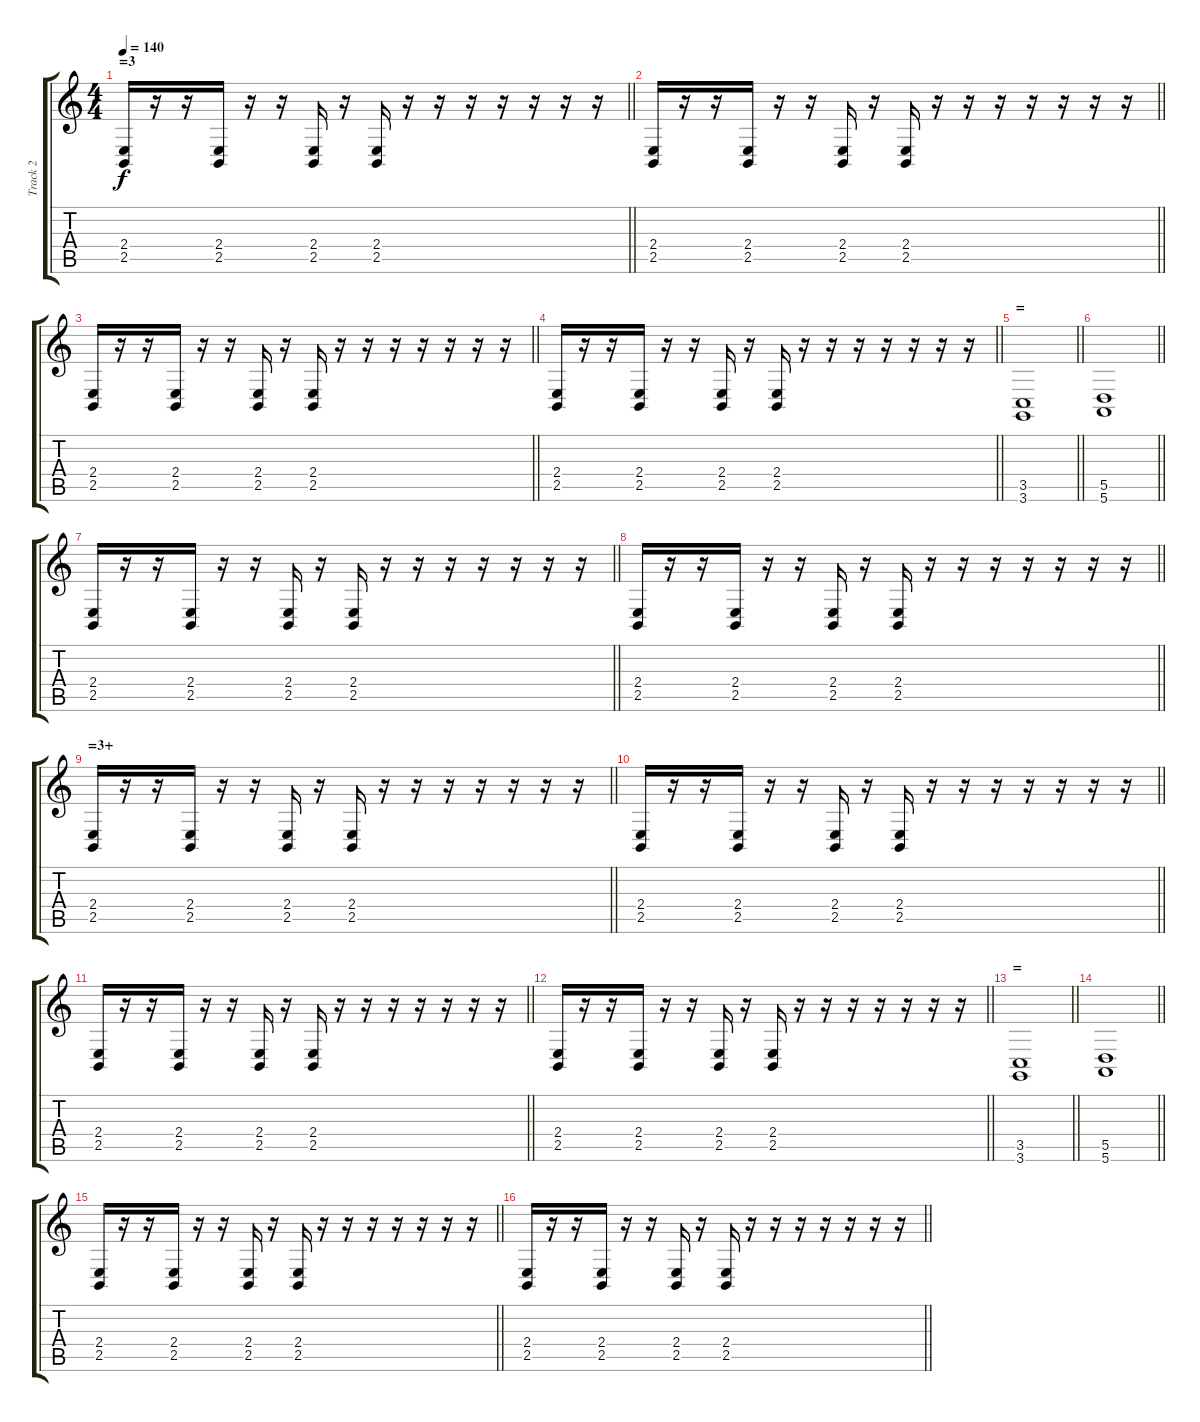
\track ("Track 2" "Track 2") {instrument lead2sawtooth}
\staff {score tabs}
\tuning (E4 B3 G3 D3 A2 E2) {hide}
\ts (4 4)
\section ("" "=3")
\tempo 140
\clef g2
\barLineRight lightlight
\ks c
(2.4 2.5).16{dy f} r.16 r.16 (2.4 2.5).16 r.16 r.16 (2.4 2.5).16 r.16 (2.4 2.5).16 r.16 r.16 r.16 r.16 r.16 r.16 r.16 |
\barLineRight lightlight
(2.4 2.5).16 r.16 r.16 (2.4 2.5).16 r.16 r.16 (2.4 2.5).16 r.16 (2.4 2.5).16 r.16 r.16 r.16 r.16 r.16 r.16 r.16 |
\barLineRight lightlight
(2.4 2.5).16 r.16 r.16 (2.4 2.5).16 r.16 r.16 (2.4 2.5).16 r.16 (2.4 2.5).16 r.16 r.16 r.16 r.16 r.16 r.16 r.16 |
\barLineRight lightlight
(2.4 2.5).16 r.16 r.16 (2.4 2.5).16 r.16 r.16 (2.4 2.5).16 r.16 (2.4 2.5).16 r.16 r.16 r.16 r.16 r.16 r.16 r.16 |
\section ("" "=")
\barLineRight lightlight
(3.5 3.6).1 |
\barLineRight lightlight
(5.5 5.6).1 |
\barLineRight lightlight
(2.4 2.5).16 r.16 r.16 (2.4 2.5).16 r.16 r.16 (2.4 2.5).16 r.16 (2.4 2.5).16 r.16 r.16 r.16 r.16 r.16 r.16 r.16 |
\barLineRight lightlight
(2.4 2.5).16 r.16 r.16 (2.4 2.5).16 r.16 r.16 (2.4 2.5).16 r.16 (2.4 2.5).16 r.16 r.16 r.16 r.16 r.16 r.16 r.16 |
\section ("" "=3+")
\barLineRight lightlight
(2.4 2.5).16 r.16 r.16 (2.4 2.5).16 r.16 r.16 (2.4 2.5).16 r.16 (2.4 2.5).16 r.16 r.16 r.16 r.16 r.16 r.16 r.16 |
\barLineRight lightlight
(2.4 2.5).16 r.16 r.16 (2.4 2.5).16 r.16 r.16 (2.4 2.5).16 r.16 (2.4 2.5).16 r.16 r.16 r.16 r.16 r.16 r.16 r.16 |
\barLineRight lightlight
(2.4 2.5).16 r.16 r.16 (2.4 2.5).16 r.16 r.16 (2.4 2.5).16 r.16 (2.4 2.5).16 r.16 r.16 r.16 r.16 r.16 r.16 r.16 |
\barLineRight lightlight
(2.4 2.5).16 r.16 r.16 (2.4 2.5).16 r.16 r.16 (2.4 2.5).16 r.16 (2.4 2.5).16 r.16 r.16 r.16 r.16 r.16 r.16 r.16 |
\section ("" "=")
\barLineRight lightlight
(3.5 3.6).1 |
\barLineRight lightlight
(5.5 5.6).1 |
\barLineRight lightlight
(2.4 2.5).16 r.16 r.16 (2.4 2.5).16 r.16 r.16 (2.4 2.5).16 r.16 (2.4 2.5).16 r.16 r.16 r.16 r.16 r.16 r.16 r.16 |
\barLineRight lightlight
(2.4 2.5).16 r.16 r.16 (2.4 2.5).16 r.16 r.16 (2.4 2.5).16 r.16 (2.4 2.5).16 r.16 r.16 r.16 r.16 r.16 r.16 r.16
